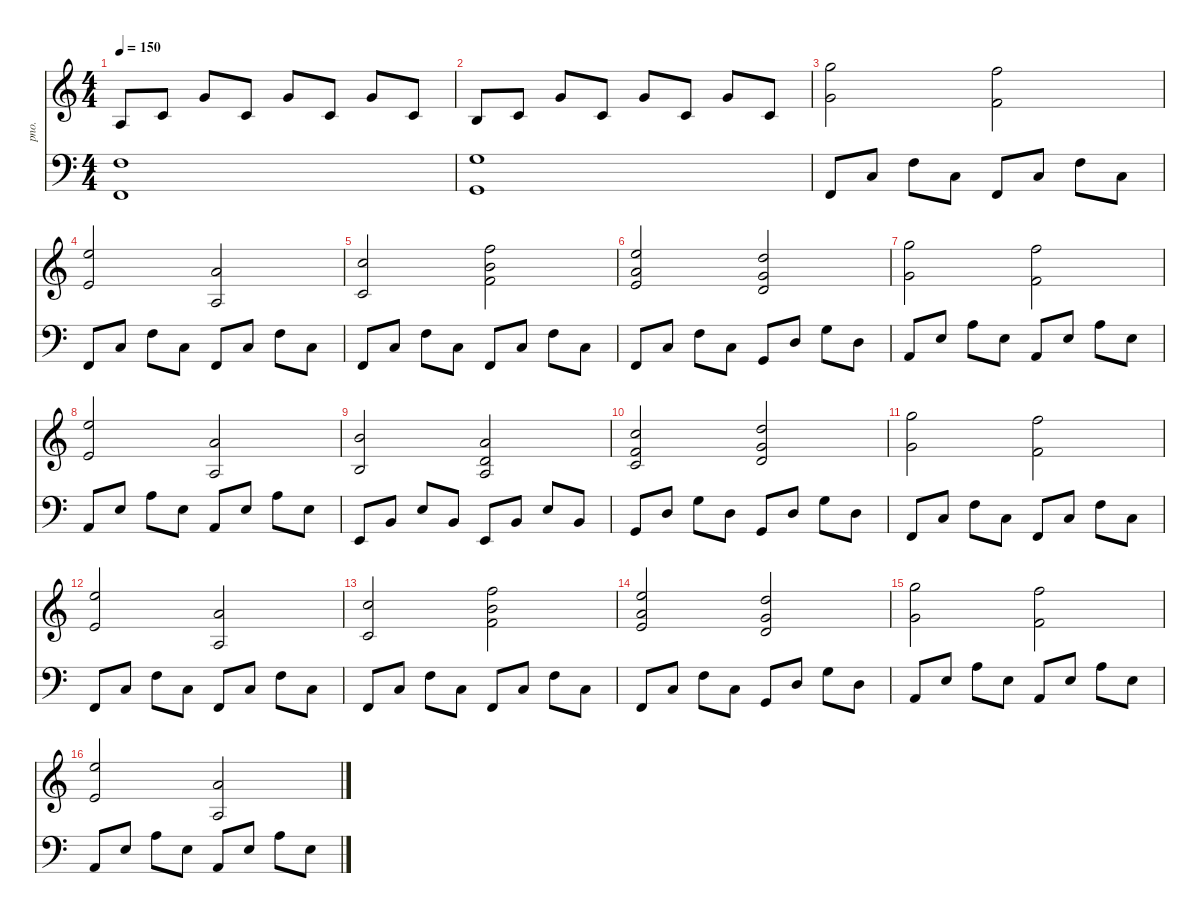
\defaultSystemsLayout 4
\hideDynamics
\bracketExtendMode nobrackets
\otherSystemsTrackNameOrientation horizontal
\track ("Acoustic Piano" "pno.") {instrument acousticgrandpiano}
\staff {score}
\tuning (E4 B3 G3 D3 A2 E2)
\ts (4 4)
\tempo 150
\clef g2
\ks c
2.3.8{dy mf beam Up} 1.2.8{beam Up} 3.1.8{beam Up} 1.2.8{beam Up} 3.1.8{beam Up} 1.2.8{beam Up} 3.1.8{beam Up} 1.2.8{beam Up} |
0.2.8{beam Up} 1.2.8{beam Up} 3.1.8{beam Up} 1.2.8{beam Up} 3.1.8{beam Up} 1.2.8{beam Up} 3.1.8{beam Up} 1.2.8{beam Up} |
(8.2 15.1).2{beam Down} (1.1 18.2).2{beam Down} |
(0.1 17.2).2{beam Up} (12.5 10.2).2{beam Up} |
(1.2 8.1).2{beam Up} (1.1 18.2 16.3).2{beam Down} |
(0.1 17.2 14.3).2{beam Up} (3.2 10.1 12.3).2{beam Up} |
(8.2 15.1).2{beam Down} (1.1 18.2).2{beam Down} |
(0.1 17.2).2{beam Up} (12.5 10.2).2{beam Up} |
(4.3 21.4).2{beam Up} (7.4 10.2 7.3).2{beam Up} |
(10.4 8.1 10.3).2{beam Up} (3.2 10.1 12.3).2{beam Up} |
(8.2 15.1).2{beam Down} (1.1 18.2).2{beam Down} |
(0.1 17.2).2{beam Up} (12.5 10.2).2{beam Up} |
(1.2 8.1).2{beam Up} (1.1 18.2 16.3).2{beam Down} |
(0.1 17.2 14.3).2{beam Up} (3.2 10.1 12.3).2{beam Up} |
(8.2 15.1).2{beam Down} (1.1 18.2).2{beam Down} |
(0.1 17.2).2{beam Up} (12.5 10.2).2{beam Up}
\staff {score}
\tuning (G2 D2 A1 E1 B0)
\clef f4
\ottava regular
\simile none
\ks c
(3.2 10.1).1{dy mf beam Up} |
(0.1 17.2).1{beam Up} |
8.3.8{beam Up} 10.2.8{beam Up} 10.1.8{beam Down} 5.1.8{beam Down} 8.3.8{beam Up} 10.2.8{beam Up} 10.1.8{beam Down} 5.1.8{beam Down} |
8.3.8{beam Up} 10.2.8{beam Up} 10.1.8{beam Down} 5.1.8{beam Down} 8.3.8{beam Up} 10.2.8{beam Up} 10.1.8{beam Down} 5.1.8{beam Down} |
8.3.8{beam Up} 10.2.8{beam Up} 10.1.8{beam Down} 5.1.8{beam Down} 8.3.8{beam Up} 10.2.8{beam Up} 10.1.8{beam Down} 5.1.8{beam Down} |
8.3.8{beam Up} 10.2.8{beam Up} 10.1.8{beam Down} 5.1.8{beam Down} 10.3.8{beam Up} 12.2.8{beam Up} 12.1.8{beam Down} 7.1.8{beam Down} |
12.3.8{beam Up} 14.2.8{beam Up} 14.1.8{beam Down} 9.1.8{beam Down} 12.3.8{beam Up} 14.2.8{beam Up} 14.1.8{beam Down} 9.1.8{beam Down} |
12.3.8{beam Up} 14.2.8{beam Up} 14.1.8{beam Down} 9.1.8{beam Down} 12.3.8{beam Up} 14.2.8{beam Up} 14.1.8{beam Down} 9.1.8{beam Down} |
7.3.8{beam Up} 9.2.8{beam Up} 9.1.8{beam Up} 9.2.8{beam Up} 7.3.8{beam Up} 9.2.8{beam Up} 9.1.8{beam Up} 9.2.8{beam Up} |
5.2.8{beam Up} 7.1.8{beam Up} 12.1.8{beam Down} 12.2.8{beam Down} 5.2.8{beam Up} 7.1.8{beam Up} 12.1.8{beam Down} 12.2.8{beam Down} |
8.3.8{beam Up} 10.2.8{beam Up} 10.1.8{beam Down} 5.1.8{beam Down} 8.3.8{beam Up} 10.2.8{beam Up} 10.1.8{beam Down} 5.1.8{beam Down} |
8.3.8{beam Up} 10.2.8{beam Up} 10.1.8{beam Down} 5.1.8{beam Down} 8.3.8{beam Up} 10.2.8{beam Up} 10.1.8{beam Down} 5.1.8{beam Down} |
8.3.8{beam Up} 10.2.8{beam Up} 10.1.8{beam Down} 10.2.8{beam Down} 8.3.8{beam Up} 10.2.8{beam Up} 10.1.8{beam Down} 5.1.8{beam Down} |
8.3.8{beam Up} 10.2.8{beam Up} 10.1.8{beam Down} 5.1.8{beam Down} 10.3.8{beam Up} 12.2.8{beam Up} 12.1.8{beam Down} 7.1.8{beam Down} |
12.3.8{beam Up} 14.2.8{beam Up} 14.1.8{beam Down} 9.1.8{beam Down} 12.3.8{beam Up} 14.2.8{beam Up} 14.1.8{beam Down} 9.1.8{beam Down} |
12.3.8{beam Up} 14.2.8{beam Up} 14.1.8{beam Down} 9.1.8{beam Down} 12.3.8{beam Up} 14.2.8{beam Up} 14.1.8{beam Down} 9.1.8{beam Down}
